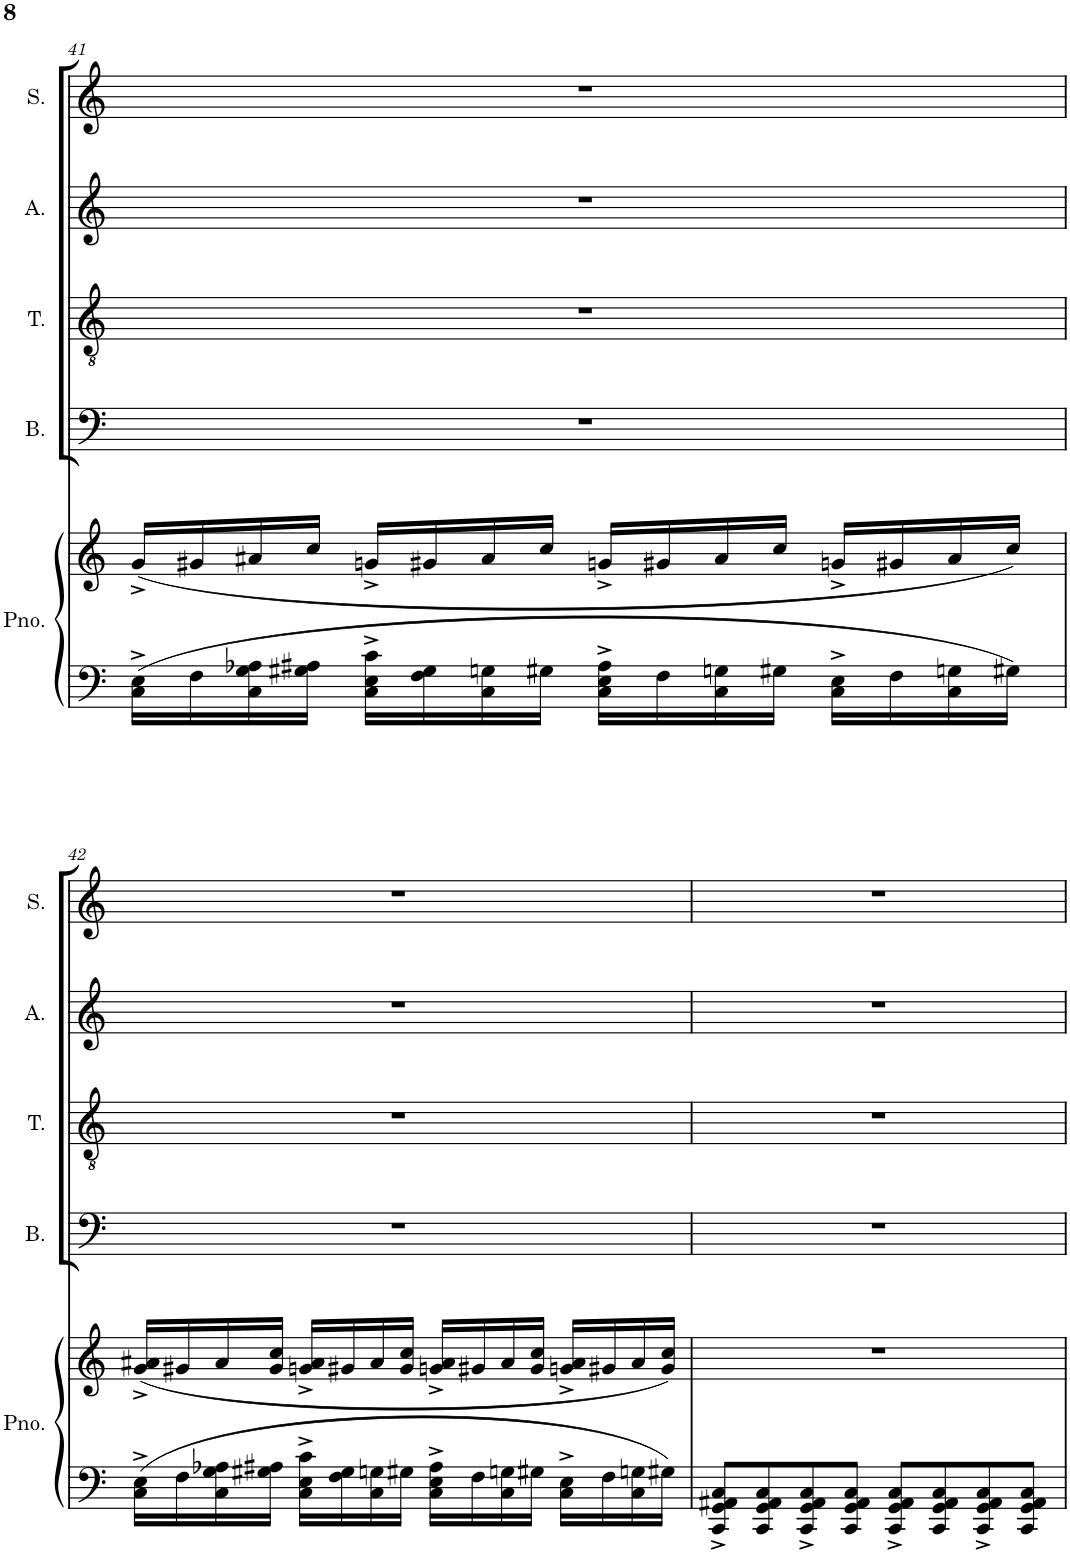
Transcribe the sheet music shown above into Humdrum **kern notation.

**kern	**kern	**kern	**kern	**kern	**kern
*part5	*part5	*part4	*part3	*part2	*part1
*staff6	*staff5	*staff4	*staff3	*staff2	*staff1
*I"Piano	*	*I"Bass	*I"Tenor	*I"Alto	*I"Soprano
*I'Pno.	*	*I'B.	*I'T.	*I'A.	*I'S.
!!LO:PB:g=z
*clefF4	*clefG2	*clefF4	*clefGv2	*clefG2	*clefG2
*k[]	*k[]	*k[]	*k[]	*k[]	*k[]
*M4/4	*M4/4	*M4/4	*M4/4	*M4/4	*M4/4
=41	=41	=41	=41	=41	=41
16C\^ 16E\^LL	(16g^/LL	1r	1r	1r	1r
16F\	16g#X/	.	.	.	.
16C\ 16G\ 16A-X\	16a#X/	.	.	.	.
16G#X\ 16A#X\JJ	16cc/JJ	.	.	.	.
16C\^ 16E\^ 16c\^LL	16gn^/LL	.	.	.	.
16F\ 16G#\	16g#X/	.	.	.	.
16C\ 16Gn\	16a#/	.	.	.	.
16G#X\JJ	16cc/JJ	.	.	.	.
16C\^ 16E\^ 16A#\^LL	16gn^/LL	.	.	.	.
16F\	16g#X/	.	.	.	.
16C\ 16Gn\	16a#/	.	.	.	.
16G#X\JJ	16cc/JJ	.	.	.	.
16C\^ 16E\^LL	16gn^/LL	.	.	.	.
16F\	16g#X/	.	.	.	.
16C\ 16Gn\	16a#/	.	.	.	.
16G#X\JJ	16cc/JJ)	.	.	.	.
!!LO:LB:g=z
=42	=42	=42	=42	=42	=42
16C\^ 16E\^LL	(16g/^ 16a#X/^LL	1r	1r	1r	1r
16F\	16g#X/	.	.	.	.
16C\ 16G\ 16A-X\	16a#/	.	.	.	.
16G#X\ 16A#X\JJ	16g#/ 16cc/JJ	.	.	.	.
16C\^ 16E\^ 16c\^LL	16gn/^ 16a#/^LL	.	.	.	.
16F\ 16G#\	16g#X/	.	.	.	.
16C\ 16Gn\	16a#/	.	.	.	.
16G#X\JJ	16g#/ 16cc/JJ	.	.	.	.
16C\^ 16E\^ 16A#\^LL	16gn/^ 16a#/^LL	.	.	.	.
16F\	16g#X/	.	.	.	.
16C\ 16Gn\	16a#/	.	.	.	.
16G#X\JJ	16g#/ 16cc/JJ	.	.	.	.
16C\^ 16E\^LL	16gn/^ 16a#/^LL	.	.	.	.
16F\	16g#X/	.	.	.	.
16C\ 16Gn\	16a#/	.	.	.	.
16G#X\JJ	16g#/ 16cc/JJ)	.	.	.	.
=43	=43	=43	=43	=43	=43
8CC/^ 8GG/^ 8AA#X/^ 8C/^L	1r	1r	1r	1r	1r
8CC/ 8GG/ 8AA#/ 8C/	.	.	.	.	.
8CC/^ 8GG/^ 8AA#/^ 8C/^	.	.	.	.	.
8CC/ 8GG/ 8AA#/ 8C/J	.	.	.	.	.
8CC/^ 8GG/^ 8AA#/^ 8C/^L	.	.	.	.	.
8CC/ 8GG/ 8AA#/ 8C/	.	.	.	.	.
8CC/^ 8GG/^ 8AA#/^ 8C/^	.	.	.	.	.
8CC/ 8GG/ 8AA#/ 8C/J	.	.	.	.	.
=	=	=	=	=	=
*-	*-	*-	*-	*-	*-
